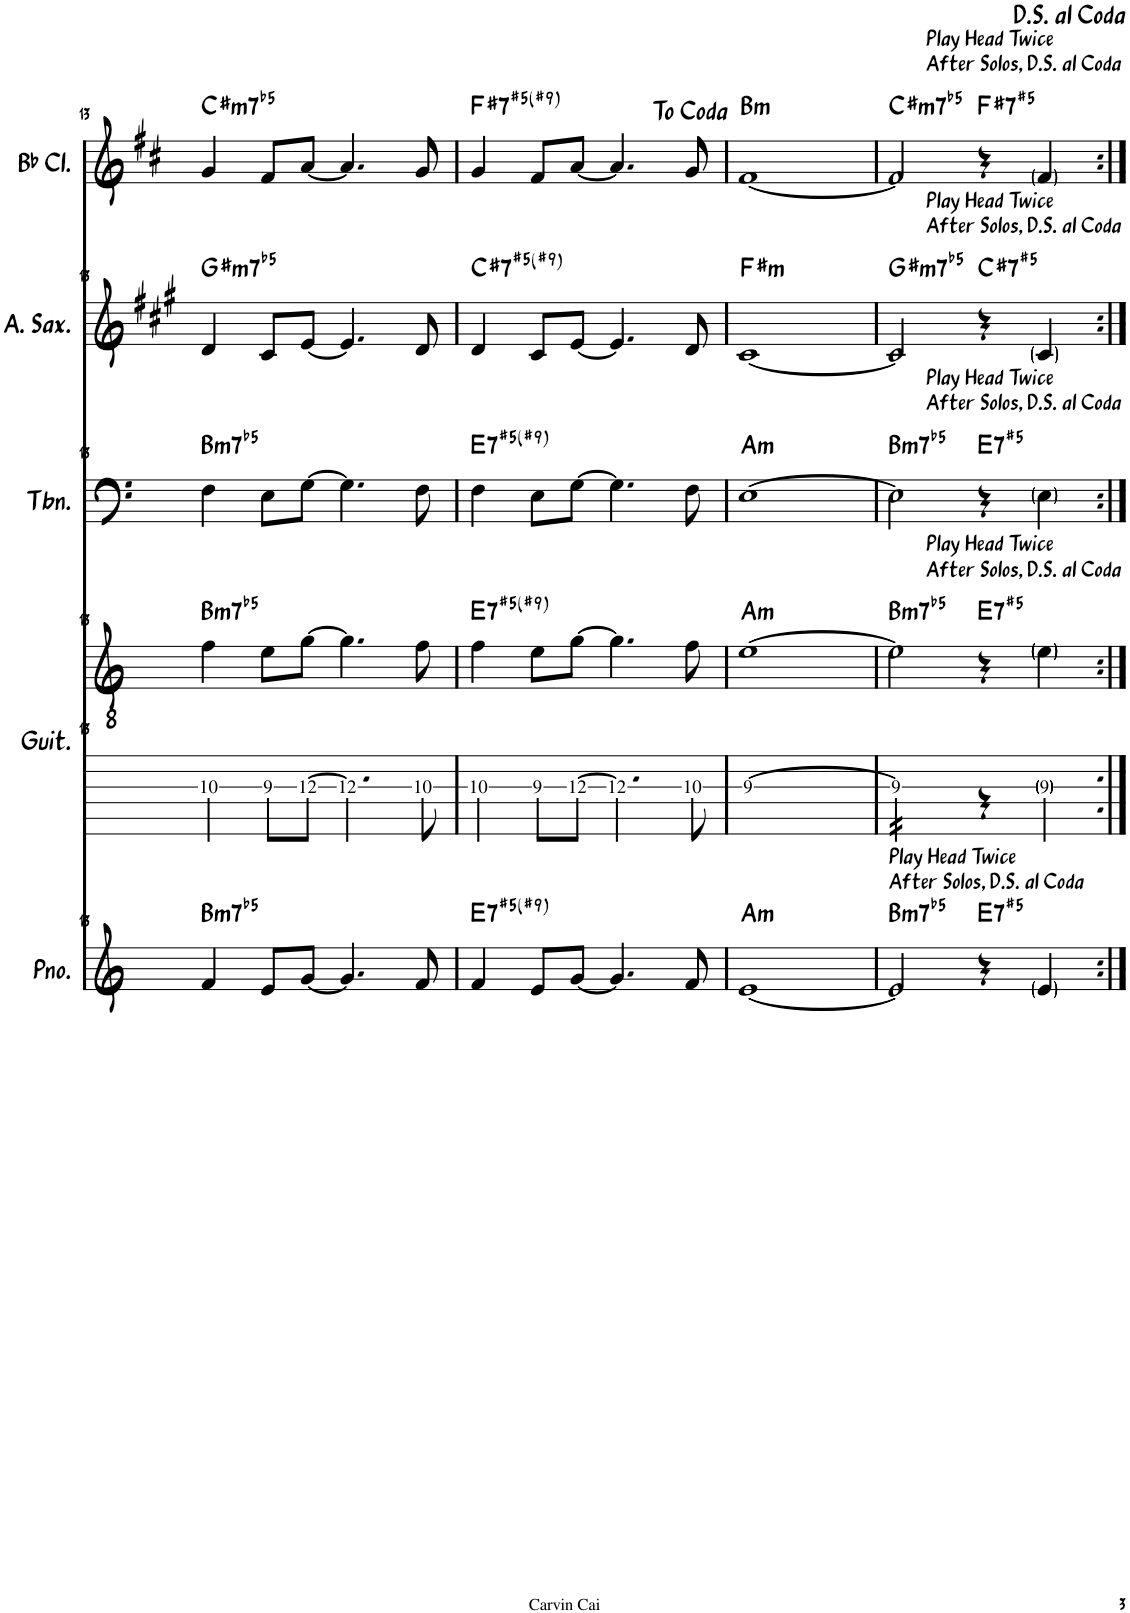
**kern	**harte	**kern	**kern	**harte	**kern	**harte	**kern	**harte	**kern	**harte
*part5	*part5	*part4	*part4	*part4	*part3	*part3	*part2	*part2	*part1	*part1
*staff6	*	*staff5	*staff4	*	*staff3	*	*staff2	*	*staff1	*
*I"钢琴	*	*I"原音吉他	*	*	*I"长号	*	*I"中音萨克斯	*	*I"降B调单簧管	*
!!LO:PB:g=z
*clefG2	*	*	*clefGv2	*	*clefF4	*	*clefG2	*	*clefG2	*
*	*	*	*	*	*	*	*Trd5c9	*	*Trd1c2	*
*k[]	*	*k[]	*k[]	*	*k[]	*	*k[f#c#g#]	*	*k[f#c#]	*
*M4/4	*	*M4/4	*M4/4	*	*M4/4	*	*M4/4	*	*M4/4	*
=13	=13	=13	=13	=13	=13	=13	=13	=13	=13	=13
!	!LO:H:kt=m7b5	!	!	!LO:H:kt=m7b5	!	!LO:H:kt=m7b5	!	!LO:H:kt=m7b5	!	!LO:H:kt=m7b5
4f/	B:hdim7	4f\	4f\	B:hdim7	4F\	B:hdim7	4d/	G#:hdim7	4g/	C#:hdim7
8e/L	.	8e\L	8e\L	.	8E\L	.	8c#/L	.	8f#/L	.
[8g/J	.	[8g\J	[8g\J	.	[8G\J	.	[8e/J	.	[8a/J	.
4.g/]	.	4.g\]	4.g\]	.	4.G\]	.	4.e/]	.	4.a/]	.
8f/	.	8f\	8f\	.	8F\	.	8d/	.	8g/	.
=14	=14	=14	=14	=14	=14	=14	=14	=14	=14	=14
!	!LO:H:kt=7	!	!	!LO:H:kt=7	!	!LO:H:kt=7	!	!LO:H:kt=7	!	!LO:H:kt=7
4fn/	E:(3,#5,b7,#9)	4f\	4fn\	E:(3,#5,b7,#9)	4Fn\	E:(3,#5,b7,#9)	4d/	C#:(3,#5,b7,#9)	4g/	F#:(3,#5,b7,#9)
8e/L	.	8e\L	8e\L	.	8E\L	.	8c#/L	.	8f#/L	.
[8gn/J	.	[8g\J	[8gn\J	.	[8Gn\J	.	[8e/J	.	[8a/J	.
4.g/]	.	4.g\]	4.g\]	.	4.G\]	.	4.e/]	.	4.a/]	.
8f/	.	8f\	8f\	.	8F\	.	8d/	.	8g/	.
=15	=15	=15	=15	=15	=15	=15	=15	=15	=15	=15
!	!LO:H:kt=m	!	!	!LO:H:kt=m	!	!LO:H:kt=m	!	!LO:H:kt=m	!	!LO:H:kt=m
[1e	A:min	[1e	[1e	A:min	[1E	A:min	[1c#	F#:min	[1f#	B:min
=16	=16	=16	=16	=16	=16	=16	=16	=16	=16	=16
!	!	!	!	!	!	!	!	!	!LO:TX:a:t=Play Head Twice	!
!	!	!	!	!	!	!	!	!	!LO:TX:a:t=After Solos, D.S. al Coda	!
!	!	!	!	!	!	!	!LO:TX:a:t=Play Head Twice	!	!	!
!	!	!	!	!	!	!	!LO:TX:a:t=After Solos, D.S. al Coda	!	!	!
!	!	!	!	!	!LO:TX:a:t=Play Head Twice	!	!	!	!	!
!	!	!	!	!	!LO:TX:a:t=After Solos, D.S. al Coda	!	!	!	!	!
!	!	!	!LO:TX:a:t=Play Head Twice	!	!	!	!	!	!	!
!	!	!	!LO:TX:a:t=After Solos, D.S. al Coda	!	!	!	!	!	!	!
!LO:TX:a:t=Play Head Twice	!	!	!	!	!	!	!	!	!	!
!LO:TX:a:t=After Solos, D.S. al Coda	!LO:H:kt=m7b5	!	!	!LO:H:kt=m7b5	!	!LO:H:kt=m7b5	!	!LO:H:kt=m7b5	!	!LO:H:kt=m7b5
2e/]	B:hdim7	2e\]	2e\]	B:hdim7	2E\]	B:hdim7	2c#/]	G#:hdim7	2f#/]	C#:hdim7
!	!LO:H:kt=7	!	!	!LO:H:kt=7	!	!LO:H:kt=7	!	!LO:H:kt=7	!	!LO:H:kt=7
4r	E:(3,#5,b7)	4r	4r	E:(3,#5,b7)	4r	E:(3,#5,b7)	4r	C#:(3,#5,b7)	4r	F#:(3,#5,b7)
4e/	.	4e\	4e\	.	4E\	.	4c#/	.	4f#/	.
=:|!	=:|!	=:|!	=:|!	=:|!	=:|!	=:|!	=:|!	=:|!	=:|!	=:|!
*-	*-	*-	*-	*-	*-	*-	*-	*-	*-	*-
